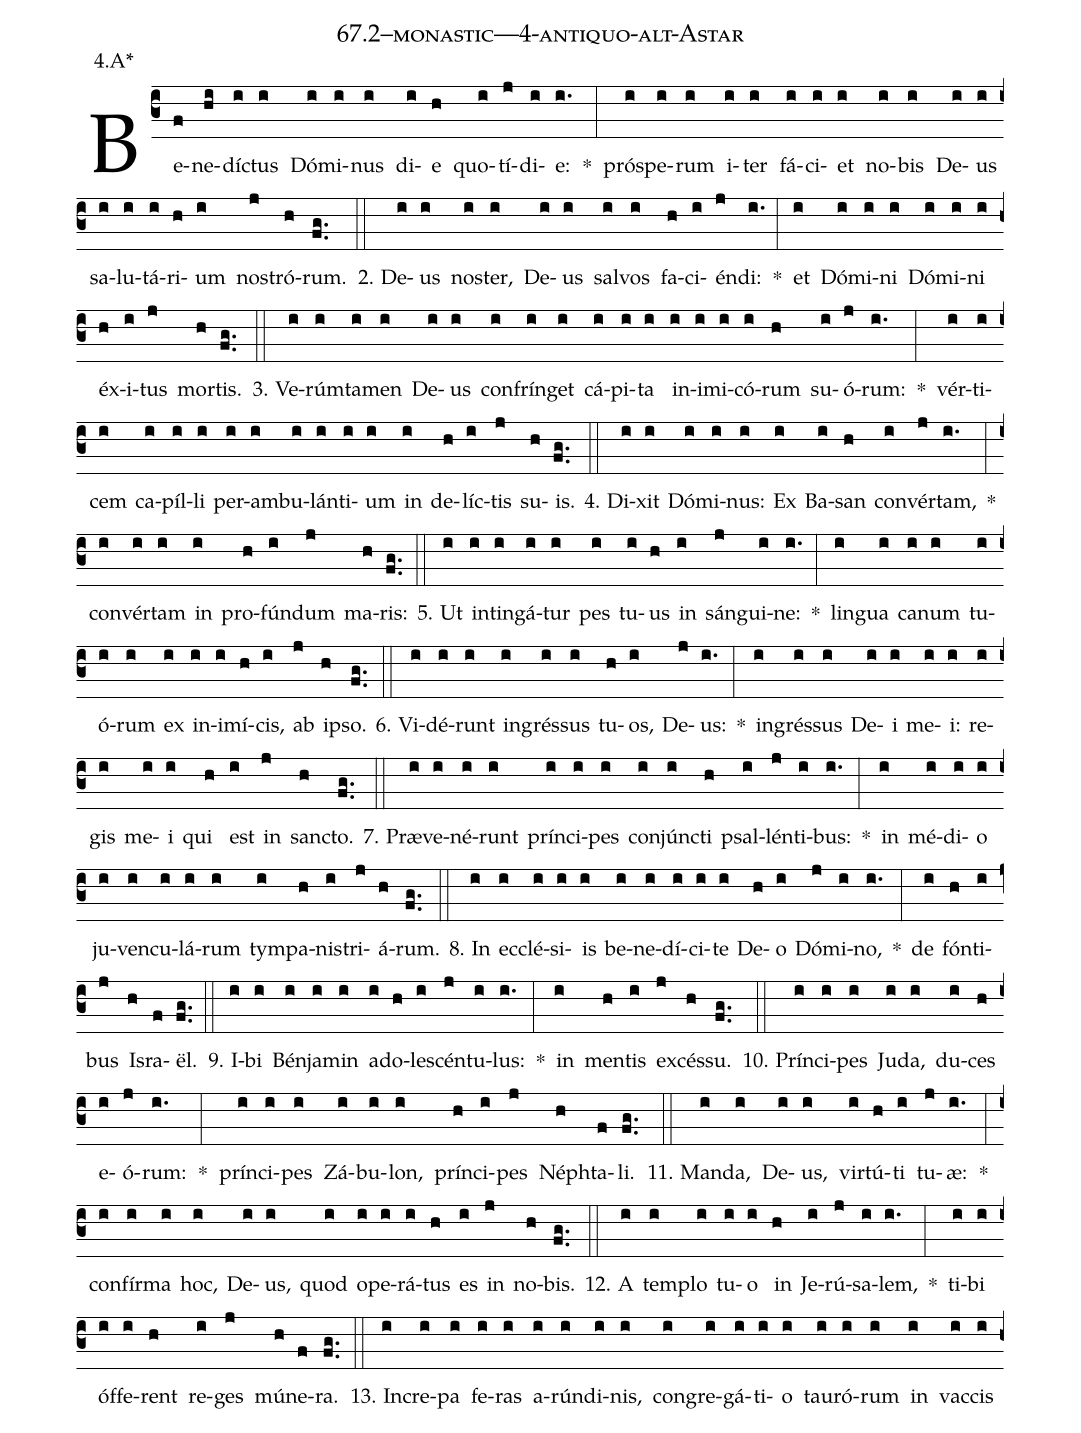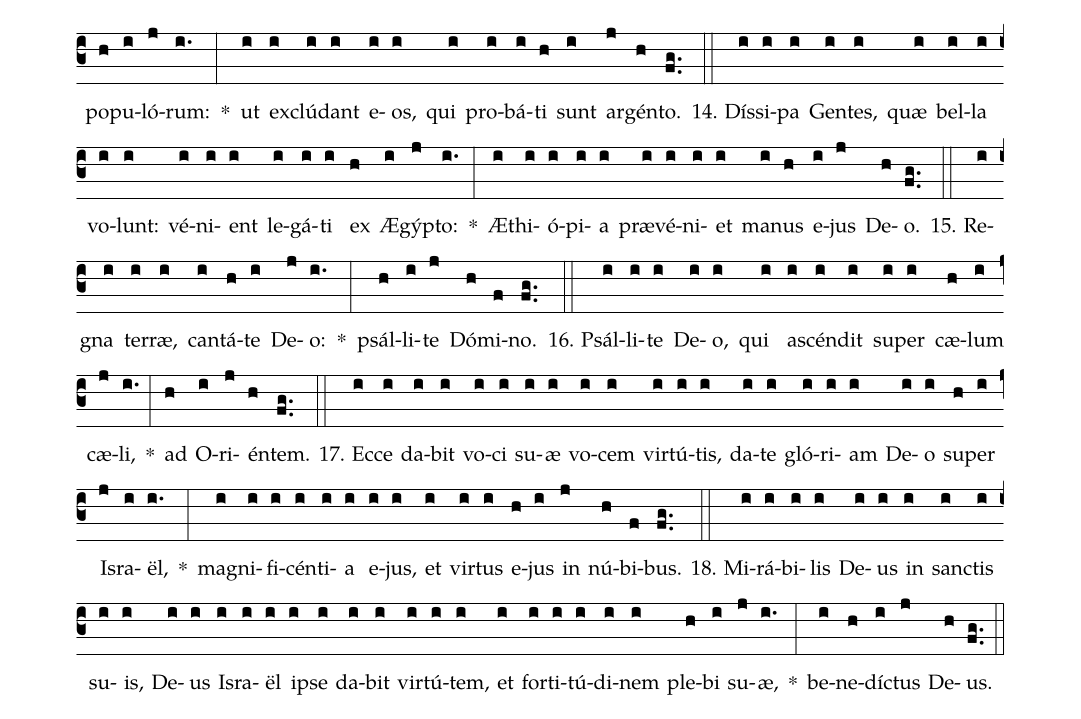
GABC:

name: 67.2--monastic---4-antiquo-alt-Astar;
annotation: 4.A*;
%%
(c3)Be(f)ne(hi)díc(i)tus(i) Dó(i)mi(i)nus(i) di(i)e(h) quo(i)tí(j)di(i)e:(i.) *(:) pró(i)spe(i)rum(i) i(i)ter(i) fá(i)ci(i)et(i) no(i)bis(i) De(i)us(i) sa(i)lu(i)tá(i)ri(h)um(i) nos(j)tró(h)rum.(fg..) (::)
2. De(i)us(i) nos(i)ter,(i) De(i)us(i) sal(i)vos(i) fa(h)ci(i)én(j)di:(i.) *(:) et(i) Dó(i)mi(i)ni(i) Dó(i)mi(i)ni(i) éx(h)i(i)tus(j) mor(h)tis.(fg..) (::)
3. Ve(i)rúm(i)ta(i)men(i) De(i)us(i) con(i)frín(i)get(i) cá(i)pi(i)ta(i) in(i)i(i)mi(i)có(i)rum(h) su(i)ó(j)rum:(i.) *(:) vér(i)ti(i)cem(i) ca(i)píl(i)li(i) per(i)am(i)bu(i)lán(i)ti(i)um(i) in(i) de(h)líc(i)tis(j) su(h)is.(fg..) (::)
4. Di(i)xit(i) Dó(i)mi(i)nus:(i) Ex(i) Ba(i)san(h) con(i)vér(j)tam,(i.) *(:) con(i)vér(i)tam(i) in(i) pro(h)fún(i)dum(j) ma(h)ris:(fg..) (::)
5. Ut(i) in(i)tin(i)gá(i)tur(i) pes(i) tu(i)us(h) in(i) sán(j)gui(i)ne:(i.) *(:) lin(i)gua(i) ca(i)num(i) tu(i)ó(i)rum(i) ex(i) in(i)i(i)mí(h)cis,(i) ab(j) ip(h)so.(fg..) (::)
6. Vi(i)dé(i)runt(i) in(i)grés(i)sus(i) tu(h)os,(i) De(j)us:(i.) *(:) in(i)grés(i)sus(i) De(i)i(i) me(i)i:(i) re(i)gis(i) me(i)i(i) qui(h) est(i) in(j) sanc(h)to.(fg..) (::)
7. Præ(i)ve(i)né(i)runt(i) prín(i)ci(i)pes(i) con(i)júnc(i)ti(h) psal(i)lén(j)ti(i)bus:(i.) *(:) in(i) mé(i)di(i)o(i) ju(i)ven(i)cu(i)lá(i)rum(i) tym(i)pa(h)nis(i)tri(j)á(h)rum.(fg..) (::)
8. In(i) ec(i)clé(i)si(i)is(i) be(i)ne(i)dí(i)ci(i)te(i) De(h)o(i) Dó(j)mi(i)no,(i.) *(:) de(i) fón(h)ti(i)bus(j) Is(h)ra(f)ël.(fg..) (::)
9. I(i)bi(i) Bén(i)ja(i)min(i) ad(i)o(h)le(i)scén(j)tu(i)lus:(i.) *(:) in(i) men(h)tis(i) ex(j)cés(h)su.(fg..) (::)
10. Prín(i)ci(i)pes(i) Ju(i)da,(i) du(i)ces(h) e(i)ó(j)rum:(i.) *(:) prín(i)ci(i)pes(i) Zá(i)bu(i)lon,(i) prín(h)ci(i)pes(j) Néph(h)ta(f)li.(fg..) (::)
11. Man(i)da,(i) De(i)us,(i) vir(i)tú(h)ti(i) tu(j)æ:(i.) *(:) con(i)fír(i)ma(i) hoc,(i) De(i)us,(i) quod(i) o(i)pe(i)rá(i)tus(h) es(i) in(j) no(h)bis.(fg..) (::)
12. A(i) tem(i)plo(i) tu(i)o(i) in(h) Je(i)rú(j)sa(i)lem,(i.) *(:) ti(i)bi(i) óf(i)fe(i)rent(h) re(i)ges(j) mú(h)ne(f)ra.(fg..) (::)
13. In(i)cre(i)pa(i) fe(i)ras(i) a(i)rún(i)di(i)nis,(i) con(i)gre(i)gá(i)ti(i)o(i) tau(i)ró(i)rum(i) in(i) vac(i)cis(i) po(h)pu(i)ló(j)rum:(i.) *(:) ut(i) ex(i)clú(i)dant(i) e(i)os,(i) qui(i) pro(i)bá(i)ti(h) sunt(i) ar(j)gén(h)to.(fg..) (::)
14. Dís(i)si(i)pa(i) Gen(i)tes,(i) quæ(i) bel(i)la(i) vo(i)lunt:(i) vé(i)ni(i)ent(i) le(i)gá(i)ti(i) ex(h) Æ(i)gýp(j)to:(i.) *(:) Æ(i)thi(i)ó(i)pi(i)a(i) præ(i)vé(i)ni(i)et(i) ma(i)nus(h) e(i)jus(j) De(h)o.(fg..) (::)
15. Re(i)gna(i) ter(i)ræ,(i) can(i)tá(h)te(i) De(j)o:(i.) *(:) psál(h)li(i)te(j) Dó(h)mi(f)no.(fg..) (::)
16. Psál(i)li(i)te(i) De(i)o,(i) qui(i) a(i)scén(i)dit(i) su(i)per(i) cæ(h)lum(i) cæ(j)li,(i.) *(:) ad(h) O(i)ri(j)én(h)tem.(fg..) (::)
17. Ec(i)ce(i) da(i)bit(i) vo(i)ci(i) su(i)æ(i) vo(i)cem(i) vir(i)tú(i)tis,(i) da(i)te(i) gló(i)ri(i)am(i) De(i)o(i) su(h)per(i) Is(j)ra(i)ël,(i.) *(:) ma(i)gni(i)fi(i)cén(i)ti(i)a(i) e(i)jus,(i) et(i) vir(i)tus(i) e(h)jus(i) in(j) nú(h)bi(f)bus.(fg..) (::)
18. Mi(i)rá(i)bi(i)lis(i) De(i)us(i) in(i) sanc(i)tis(i) su(i)is,(i) De(i)us(i) Is(i)ra(i)ël(i) ip(i)se(i) da(i)bit(i) vir(i)tú(i)tem,(i) et(i) for(i)ti(i)tú(i)di(i)nem(i) ple(h)bi(i) su(j)æ,(i.) *(:) be(i)ne(h)díc(i)tus(j) De(h)us.(fg..) (::)
